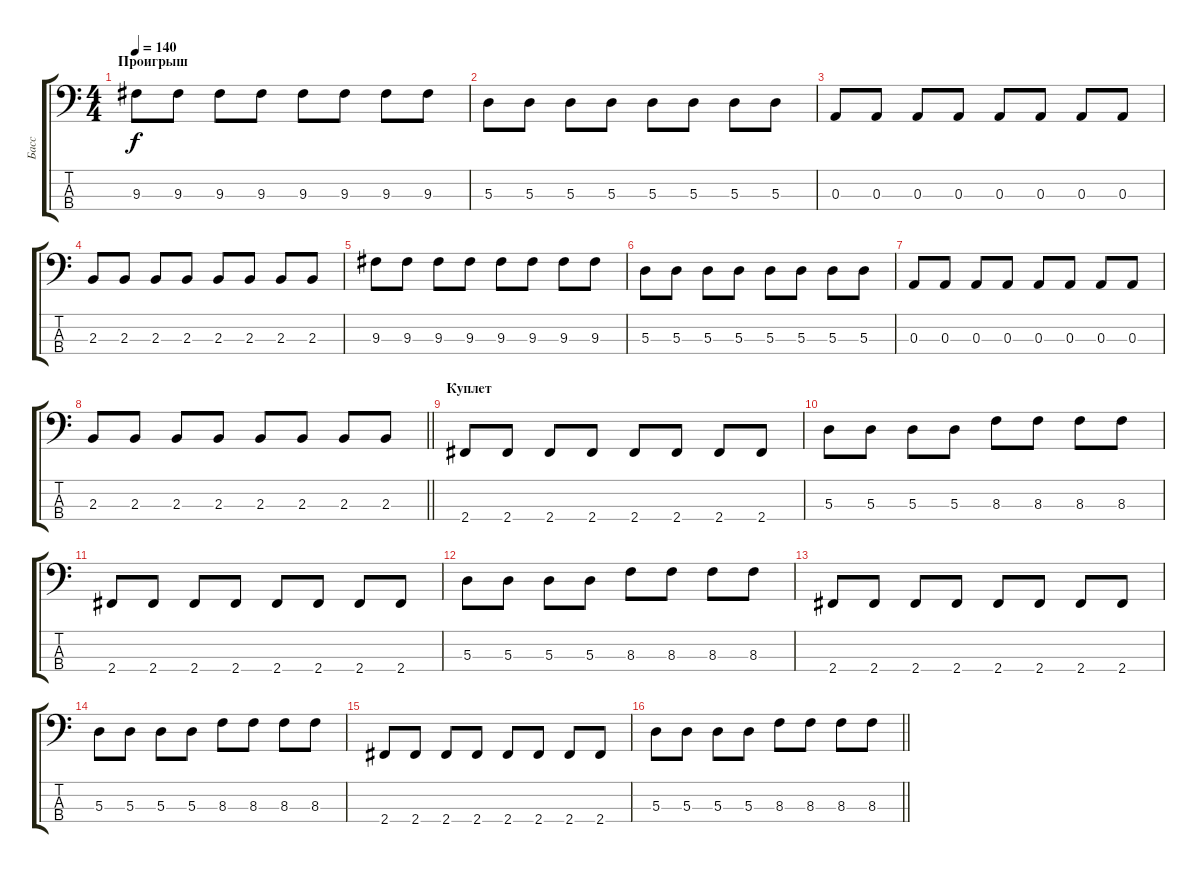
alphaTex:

\track ("Басс" "Басс") {instrument electricbassfinger}
\staff {score tabs}
\tuning (G2 D2 A1 E1) {hide}
\ts (4 4)
\section ("" "Проигрыш")
\tempo 140
\clef f4
\ks c
9.3.8{dy f} 9.3.8 9.3.8 9.3.8 9.3.8 9.3.8 9.3.8 9.3.8 |
5.3.8 5.3.8 5.3.8 5.3.8 5.3.8 5.3.8 5.3.8 5.3.8 |
0.3.8 0.3.8 0.3.8 0.3.8 0.3.8 0.3.8 0.3.8 0.3.8 |
2.3.8 2.3.8 2.3.8 2.3.8 2.3.8 2.3.8 2.3.8 2.3.8 |
9.3.8 9.3.8 9.3.8 9.3.8 9.3.8 9.3.8 9.3.8 9.3.8 |
5.3.8 5.3.8 5.3.8 5.3.8 5.3.8 5.3.8 5.3.8 5.3.8 |
0.3.8 0.3.8 0.3.8 0.3.8 0.3.8 0.3.8 0.3.8 0.3.8 |
\barLineRight lightlight
2.3.8 2.3.8 2.3.8 2.3.8 2.3.8 2.3.8 2.3.8 2.3.8 |
\section ("" "Куплет")
2.4.8 2.4.8 2.4.8 2.4.8 2.4.8 2.4.8 2.4.8 2.4.8 |
5.3.8 5.3.8 5.3.8 5.3.8 8.3.8 8.3.8 8.3.8 8.3.8 |
2.4.8 2.4.8 2.4.8 2.4.8 2.4.8 2.4.8 2.4.8 2.4.8 |
5.3.8 5.3.8 5.3.8 5.3.8 8.3.8 8.3.8 8.3.8 8.3.8 |
2.4.8 2.4.8 2.4.8 2.4.8 2.4.8 2.4.8 2.4.8 2.4.8 |
5.3.8 5.3.8 5.3.8 5.3.8 8.3.8 8.3.8 8.3.8 8.3.8 |
2.4.8 2.4.8 2.4.8 2.4.8 2.4.8 2.4.8 2.4.8 2.4.8 |
\barLineRight lightlight
5.3.8 5.3.8 5.3.8 5.3.8 8.3.8 8.3.8 8.3.8 8.3.8
